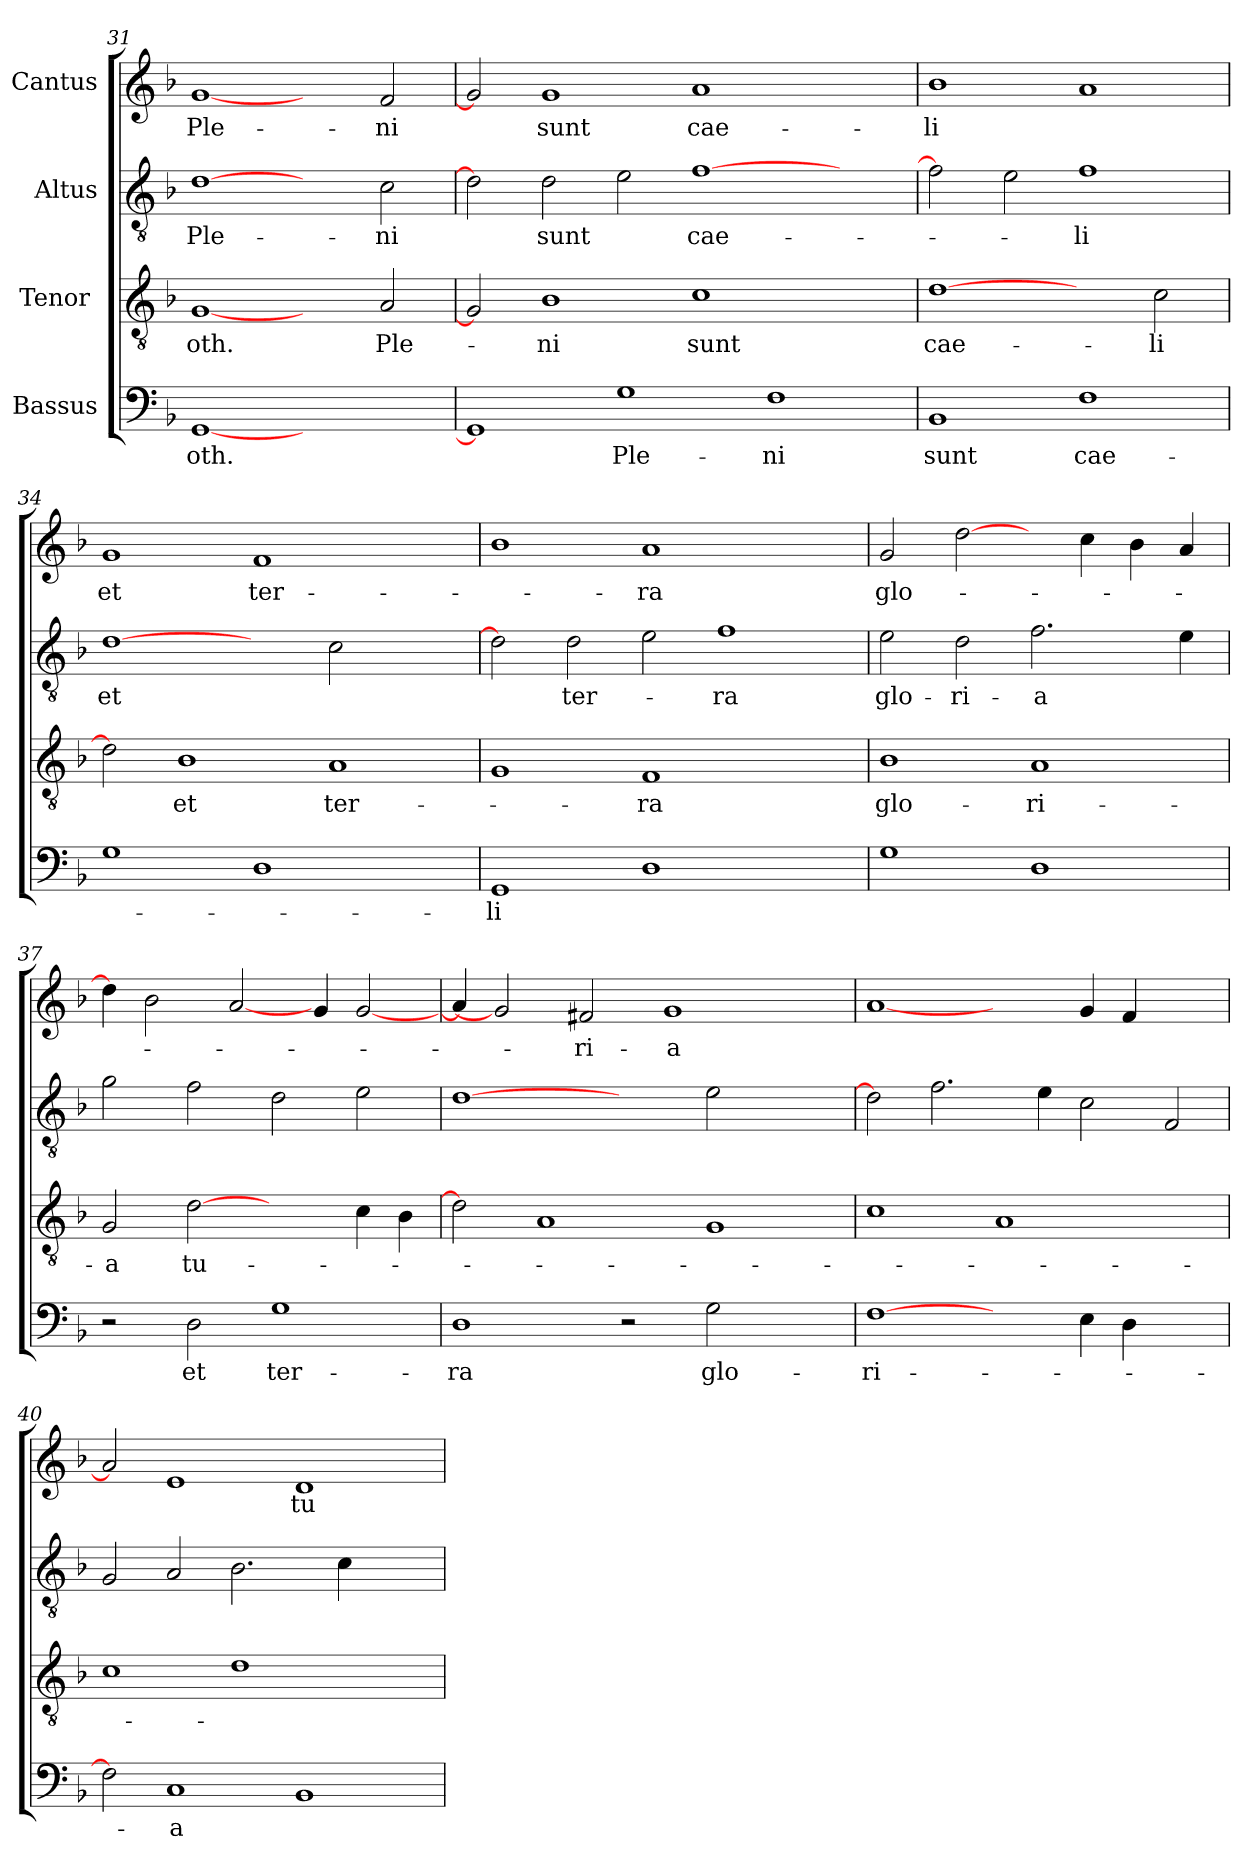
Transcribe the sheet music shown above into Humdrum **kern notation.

**kern	**text	**kern	**text	**kern	**text	**kern	**text
*part4	*part4	*part3	*part3	*part2	*part2	*part1	*part1
*staff4	*staff4	*staff3	*staff3	*staff2	*staff2	*staff1	*staff1
*I"Bassus	*	*I"Tenor 	*	*I"Altus	*	*I"Cantus	*
*clefF4	*	*clefGv2	*	*clefGv2	*	*clefG2	*
*k[b-]	*	*k[b-]	*	*k[b-]	*	*k[b-]	*
*F:	*	*F:	*	*F:	*	*F:	*
=31	=31	=31	=31	=31	=31	=31	=31
[1GG/	-oth.	[1G/	-oth.	[1d\	Ple-	[1g/	Ple-
1ryy	.	2ryy	.	2ryy	.	2ryy	.
.	.	2A/	Ple-	2c\	-ni	2f/	-ni
=32	=32	=32	=32	=32	=32	=32	=32
1GG/]	.	2G/]	.	2d\]	.	2g/]	.
.	.	1B-\	-ni	2d\	sunt	1g/	sunt
1G\	Ple-	.	.	2e\	.	.	.
.	.	1c\	sunt	[1f\	cae-	1a/	cae-
1F\	-ni	.	.	.	.	.	.
.	.	2ryy	.	2ryy	.	2ryy	.
=33	=33	=33	=33	=33	=33	=33	=33
1BB-/	sunt	[1d\	cae-	2f\]	.	1b-\	-li
.	.	.	.	2e\	.	.	.
1F\	cae-	2ryy	.	1f\	-li	1a/	.
.	.	2c\	-li	.	.	.	.
!!LO:PB:g=z
=34	=34	=34	=34	=34	=34	=34	=34
1G\	.	2d\]	.	[1d\	et	1g/	et
.	.	1B-\	et	.	.	.	.
1D\	.	.	.	2ryy	.	1f/	ter-
.	.	1A/	ter-	2c\	.	.	.
2ryy	.	.	.	2ryy	.	2ryy	.
=35	=35	=35	=35	=35	=35	=35	=35
1GG/	-li	1G/	.	2d\]	.	1b-\	.
.	.	.	.	2d\	ter-	.	.
1D\	.	1F/	-ra	2e\	.	1a/	-ra
.	.	.	.	1f\	-ra	.	.
2ryy	.	2ryy	.	.	.	2ryy	.
=36	=36	=36	=36	=36	=36	=36	=36
1G\	.	1B-\	glo-	2e\	glo-	2g/	glo-
.	.	.	.	2d\	-ri-	[2dd\	.
1D\	.	1A/	-ri-	2.f\	-a	4ryy	.
.	.	.	.	.	.	4cc\	.
.	.	.	.	.	.	4b-\	.
.	.	.	.	4e\	.	4a/	.
=37	=37	=37	=37	=37	=37	=37	=37
2r	.	2G/	-a	2g\	.	4dd\]	.
.	.	.	.	.	.	2b-\	.
2D\	et	[2d\	tu-	2f\	.	.	.
.	.	.	.	.	.	[2a/	.
1G\	ter-	2ryy	.	2d\	.	.	.
.	.	.	.	.	.	4g/	.
.	.	4c\	.	2e\	.	[2g/	.
.	.	4B-\	.	.	.	.	.
=38	=38	=38	=38	=38	=38	=38	=38
1D\	-ra	2d\]	.	[1d\	.	4a/]	.
.	.	.	.	.	.	2g/]	.
.	.	1A/	.	.	.	.	.
.	.	.	.	.	.	2f#X/	-ri-
2r	.	.	.	2ryy	.	.	.
.	.	.	.	.	.	1g/	-a
2G\	glo-	1G/	.	2e\	.	.	.
2ryy	.	.	.	2ryy	.	.	.
.	.	.	.	.	.	4ryy	.
!!LO:LB:g=z
=39	=39	=39	=39	=39	=39	=39	=39
[1F\	-ri-	1c\	.	2d\]	.	[1a/	.
.	.	.	.	2.f\	.	.	.
2ryy	.	1A/	.	.	.	2ryy	.
.	.	.	.	4e\	.	.	.
4E\	.	.	.	2c\	.	4g/	.
4D\	.	.	.	.	.	4f/	.
2ryy	.	2ryy	.	2F/	.	2ryy	.
=40	=40	=40	=40	=40	=40	=40	=40
2F\]	.	1c\	.	2G/	.	2a/]	.
1C/	-a	.	.	2A/	.	1e/	.
.	.	1d\	.	2.B-\	.	.	.
1BB-/	.	.	.	.	.	1d/	tu-
.	.	.	.	4c\	.	.	.
.	.	2ryy	.	2ryy	.	.	.
=	=	=	=	=	=	=	=
*-	*-	*-	*-	*-	*-	*-	*-
